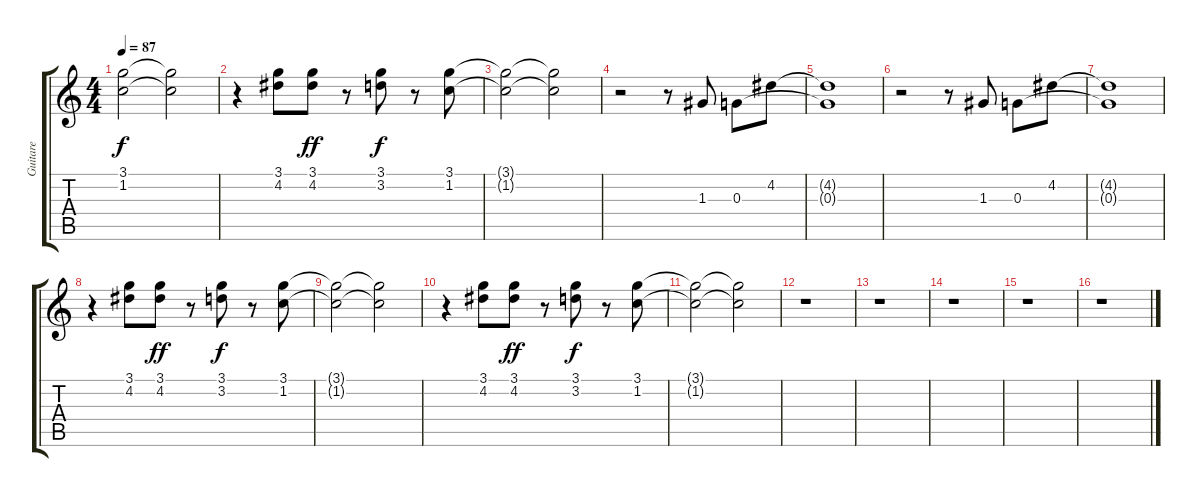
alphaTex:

\track ("Guitare" "Guitare") {instrument electricguitarjazz}
\staff {score tabs}
\tuning (E4 B3 G3 D3 A2 E2) {hide}
\ts (4 4)
\tempo 87
\clef g2
\ks c
(3.1{t} 1.2{t}).2{dy f} (3.1{t} 1.2{t}).2 |
r.4 (3.1 4.2).8 (3.1 4.2).8{dy ff} r.8 (3.1 3.2).8{dy f} r.8 (3.1 1.2).8 |
(3.1{t} 1.2{t}).2 (3.1{t} 1.2{t}).2 |
r.2 r.8 1.3.8 0.3.8 4.2.8 |
(4.2{t} 0.3{t}).1 |
r.2 r.8 1.3.8 0.3.8 4.2.8 |
(4.2{t} 0.3{t}).1 |
r.4 (3.1 4.2).8 (3.1 4.2).8{dy ff} r.8 (3.1 3.2).8{dy f} r.8 (3.1 1.2).8 |
(3.1{t} 1.2{t}).2 (3.1{t} 1.2{t}).2 |
r.4 (3.1 4.2).8 (3.1 4.2).8{dy ff} r.8 (3.1 3.2).8{dy f} r.8 (3.1 1.2).8 |
(3.1{t} 1.2{t}).2 (3.1{t} 1.2{t}).2 |
r.1 |
r.1 |
r.1 |
r.1 |
r.1
